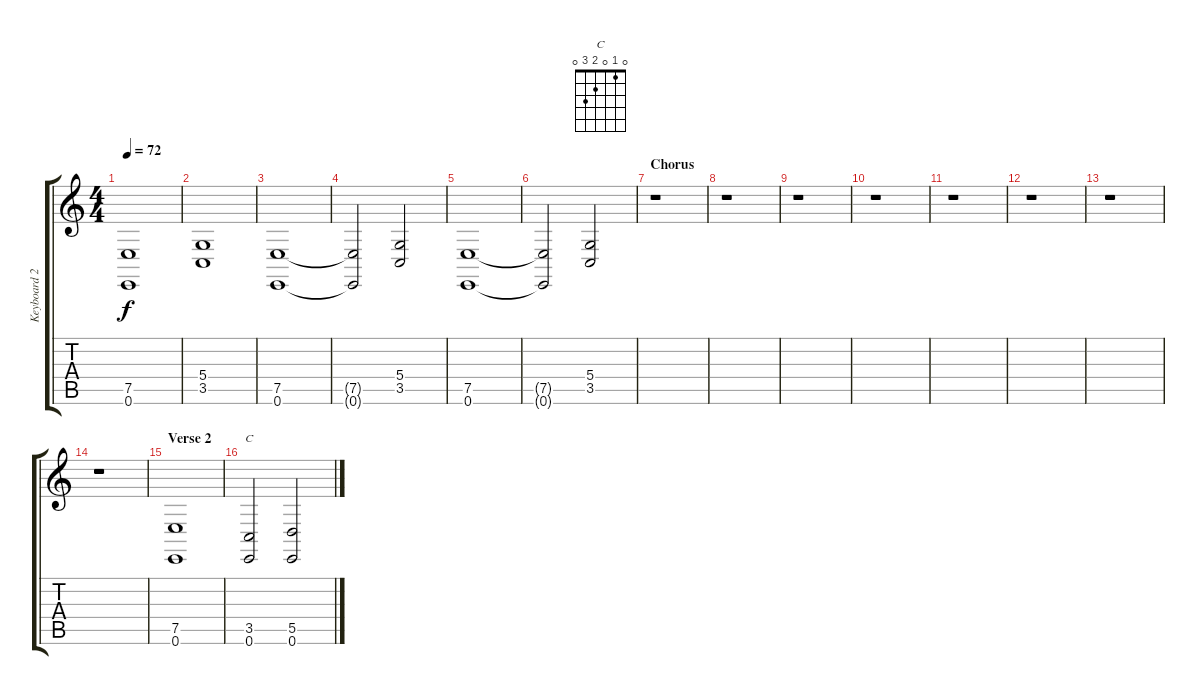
\track ("Keyboard 2" "Keyboard 2") {instrument choiraahs}
\staff {score tabs}
\tuning (E4 B3 G3 D3 A2 E2) {hide}
\chord ("C" 0 1 0 2 3 0)
\ts (4 4)
\tempo 72
\clef g2
\ks c
(7.5 0.6).1{dy f} |
(5.4 3.5).1 |
(7.5 0.6).1 |
(7.5{t} 0.6{t}).2 (5.4 3.5).2 |
(7.5 0.6).1 |
(7.5{t} 0.6{t}).2 (5.4 3.5).2 |
\section ("" "Chorus")
r.1 |
r.1 |
r.1 |
r.1 |
r.1 |
r.1 |
r.1 |
r.1 |
\section ("" "Verse 2")
(7.5 0.6).1{instrument choiraahs} |
(3.5 0.6).2{ch "C"} (5.5 0.6).2
